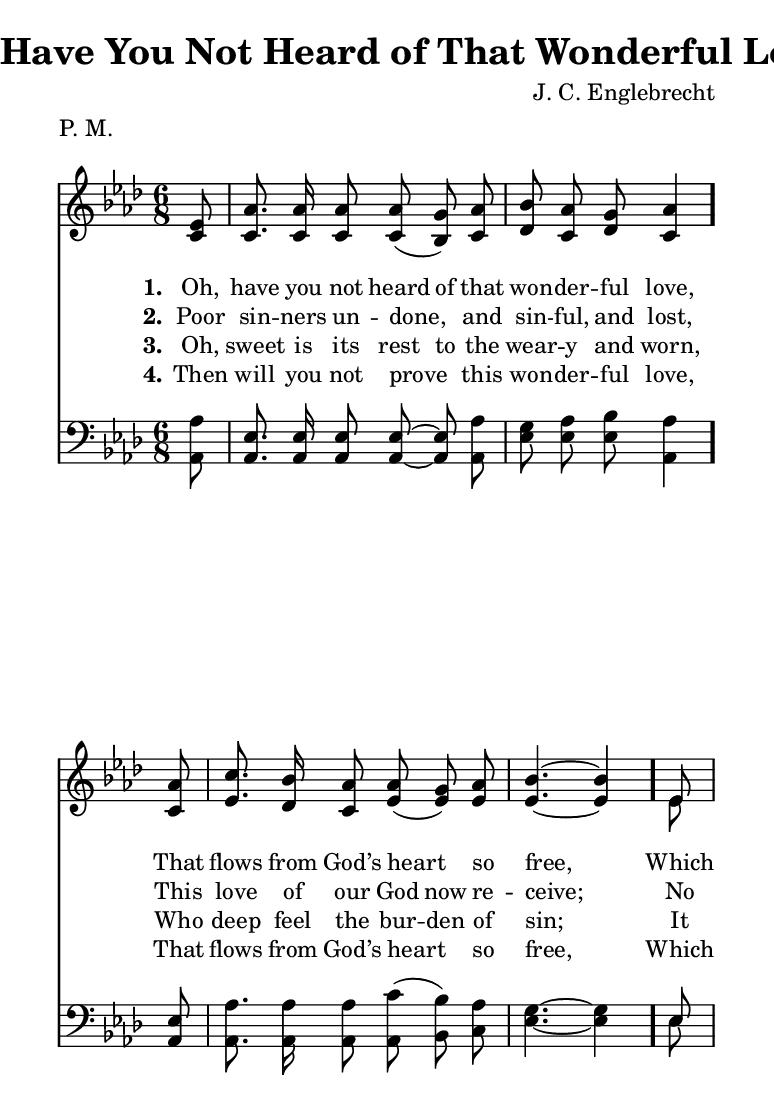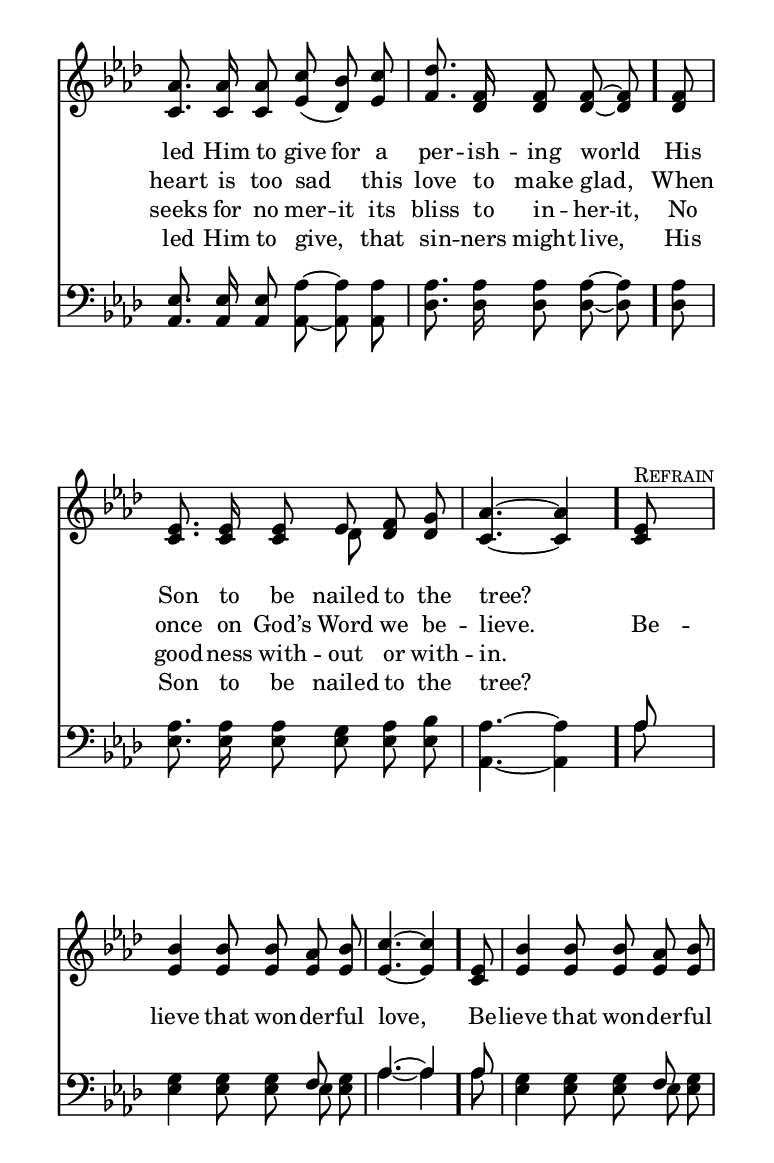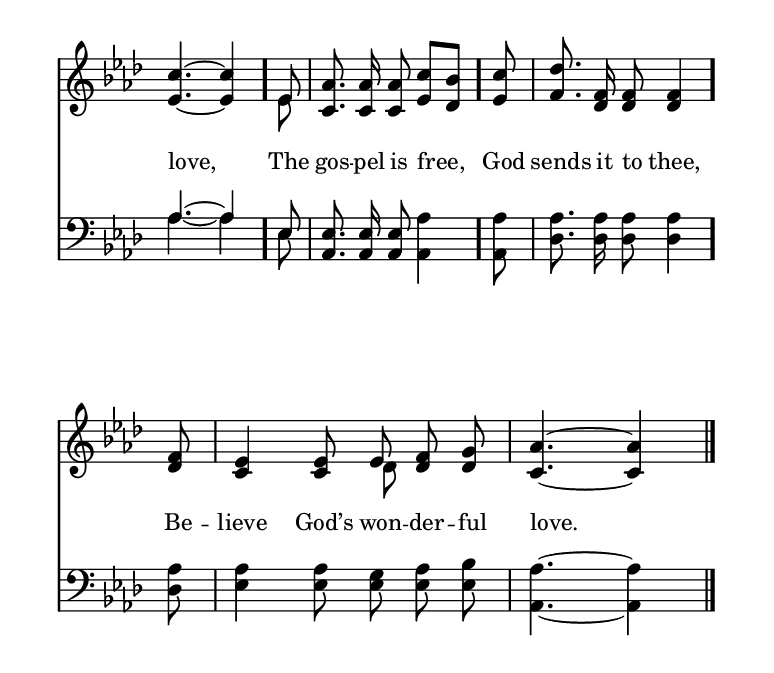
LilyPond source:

\include "common/global.ily"
\paper {
  \include "common/paper.ily"
  ragged-last-bottom = ##t
  systems-per-page = ##f
  system-count = #(cond (is-eogsized 5) (#t #f))
  page-count = #(cond (is-eogsized 2) (#t #f))
}

\header{
  %gospel
  hymnnumber = "25"
  title = "Oh, Have You Not Heard of That Wonderful Love?"
  markuptitle = \markup \center-column { "Oh, Have You Not Heard of That" "Wonderful Love?" \vspace #0.5 }
  tunename = ""
  meter = "P. M."
  poet = ""
  composer = "J. C. Englebrecht"
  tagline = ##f
}

% for fermata in MIDI
ta = { \tempo 8=120 }
tb = { \tempo 8=60  }

patternAA = { c8 | c8. c16 c8 c8( c8) c8 | c8 c8 c8 c4        }
patternAB = { c8 | c8. c16 c8 c8( c8) c8 | c8. c16 c8 c8 ~ c8 }
patternAC = { c8 | c8. c16 c8 c8 ~ c8 c8 | c8 c8 c8 c4        }
patternAD = { c8 | c8. c16 c8 c8 ~ c8 c8 | c8. c16 c8 c8 ~ c8 }

patternBA = { c8 | c8. c16 c8 c8( c8) c8 | c4. ~ c4 }
patternBB = { c8 | c8. c16 c8 c8  c8  c8 | c4. ~ c4 }

patternCA = { c8 | c4 c8 c8 c8 c8 c4. ~ c4 }

patternDA = { c8 | c8. c16 c8 c8[ c8] c8 | c8. c16 c8 c4 }
patternDB = { c8 | c8. c16 c8 c4      c8 | c8. c16 c8 c4 }

global = {
  \include "common/overrides.ily"
  \override Staff.TimeSignature.style = #'numbered
  \time 6/8
  \override Score.MetronomeMark.transparent = ##t % hide all fermata changes too
  \ta
  \key aes \major
  \partial 8
  \autoBeamOff
}

notesSoprano = {
\global
\relative c' {

  \changePitch \patternAA { ees  | aes aes aes aes g aes | bes aes g aes }
  \changePitch \patternBA { aes  | c bes aes aes g aes   | bes bes       }
  \changePitch \patternAB { ees, | aes aes aes c bes c   | des f, f f f  } \eogbreak
  \changePitch \patternBB { f    | ees ees ees ees f g   | aes aes       }

  << s^\markup { \small \caps "Refrain" }
  \changePitch \patternCA { ees  | bes' bes bes aes bes | c c        } >>
  \changePitch \patternCA { ees, | bes' bes bes aes bes | c c        }
  \changePitch \patternDA { ees, | aes aes aes c bes c  | des f, f f }
  \changePitch \patternCA { f    | ees ees ees f g      | aes aes    }

  \bar "|."

}
}

notesAlto = {
\global
\relative e' {

  \changePitch \patternAA { c   | c c c c bes c         | des c des c       }
  \changePitch \patternBA { c   | ees des c ees ees ees | ees ees           }
  \changePitch \patternAB { ees | c c c ees des ees     | f des des des des }
  \changePitch \patternBB { des | c c c des des des     | c c               }

  \changePitch \patternCA { c   | ees ees ees ees ees   | ees ees           }
  \changePitch \patternCA { c   | ees ees ees ees ees   | ees ees           }
  \changePitch \patternDA { ees | c c c ees des ees     | f des des des     }
  \changePitch \patternCA { des | c c des des des       | c c               }

}
}

notesTenor = {
\global
\relative a {

  \changePitch \patternAC { aes | ees ees ees ees ees aes | g aes bes aes       }
  \changePitch \patternBA { ees | aes aes aes c bes aes   | g g                 }
  \changePitch \patternAD { ees | ees ees ees aes aes aes | aes aes aes aes aes }
  \changePitch \patternBB { aes | aes aes aes g aes bes   | aes aes             }

  \changePitch \patternCA { aes | g g g f g               | aes aes             }
  \changePitch \patternCA { aes | g g g f g               | aes aes             }
  \changePitch \patternDB { ees | ees ees ees aes aes     | aes aes aes aes     }
  \changePitch \patternCA { aes | aes aes g aes bes       | aes aes             }

}
}

notesBass = {
\global
\relative a, {

  \changePitch \patternAC { aes  | aes aes aes aes aes aes  | ees' ees ees aes,   }
  \changePitch \patternBA { aes  | aes aes aes aes bes c    | ees ees             }
  \changePitch \patternAD { ees  | aes, aes aes aes aes aes | des des des des des }
  \changePitch \patternBB { des  | ees ees ees ees ees ees  | aes, aes            }

  \changePitch \patternCA { aes' | ees ees ees ees ees      | aes aes             }
  \changePitch \patternCA { aes  | ees ees ees ees ees      | aes aes             }
  \changePitch \patternDB { ees  | aes, aes aes aes aes     | des des des des     }
  \changePitch \patternCA { des  | ees ees ees ees ees      | aes, aes            }

}
}

Refrain = \lyricmode {

Be -- lieve that won -- der -- ful love, \bar "."
Be -- lieve that won -- der -- ful love, \bar "."
The gos -- pel is free, \bar "." God sends it to thee, \bar "."
Be -- lieve God’s won -- der -- ful love. \bar "."

}

wordsA = \lyricmode {
\set stanza = "1."

Oh, have you not { \mon } heard of { \moff } that won -- der -- ful love, \bar "."
That flows from God’s heart so free, \bar "."
Which led Him to { \mon } give for { \moff } a per -- ish -- ing world \bar "."
His Son to be nailed to the tree? \bar "."

}

wordsB = \lyricmode {
\set stanza = "2."

Poor sin -- ners un -- done, and sin -- ful, and lost,
This love of our { \mon } God now { \moff } re -- ceive;
No heart is too sad this love to make glad,
When once on God’s Word we be -- lieve.

\bar "."

\Refrain

}

wordsC = \lyricmode {
\set stanza = "3."

Oh, sweet is its { \mon } rest to { \moff } the wear -- y and worn,
Who deep feel the { \mon } bur -- den { \moff } of sin;
It seeks for no { \mon } mer -- it { \moff } its bliss to { \mon } in -- her -- it, { \moff }
No good -- ness with -- out or with -- in.

}

wordsD = \lyricmode {
\set stanza = "4."

Then will you not prove this won -- der -- ful love,
That flows from God’s heart so free,
Which led Him to give, that sin -- ners might live,
His Son to be nailed to the tree?

}

\score {
  \context ChoirStaff <<
    \context Staff = upper <<
      \set Staff.autoBeaming = ##f
      \set ChoirStaff.systemStartDelimiter = #'SystemStartBar
      \set ChoirStaff.printPartCombineTexts = ##f
      \partcombine #'(2 . 9) \notesSoprano \notesAlto
      \context NullVoice = sopranos { \voiceOne << \notesSoprano >> }
      \context Lyrics = one   \lyricsto sopranos \wordsA
      \context Lyrics = two   \lyricsto sopranos \wordsB
      \context Lyrics = three \lyricsto sopranos \wordsC
      \context Lyrics = four  \lyricsto sopranos \wordsD
      %\context Lyrics = five  \lyricsto sopranos \wordsE
    >>
    \context Staff = men <<
      \set Staff.autoBeaming = ##f
      \clef bass
      \set ChoirStaff.printPartCombineTexts = ##f
      \partcombine #'(2 . 9) \notesTenor \notesBass
    >>
  >>
  \layout {
    \include "common/layout.ily"
  }
  \midi{
    \include "common/midi.ily"
  }
}

\version "2.19.49"  % necessary for upgrading to future LilyPond versions.

% vi:set et ts=2 sw=2 ai nocindent syntax=lilypond:
